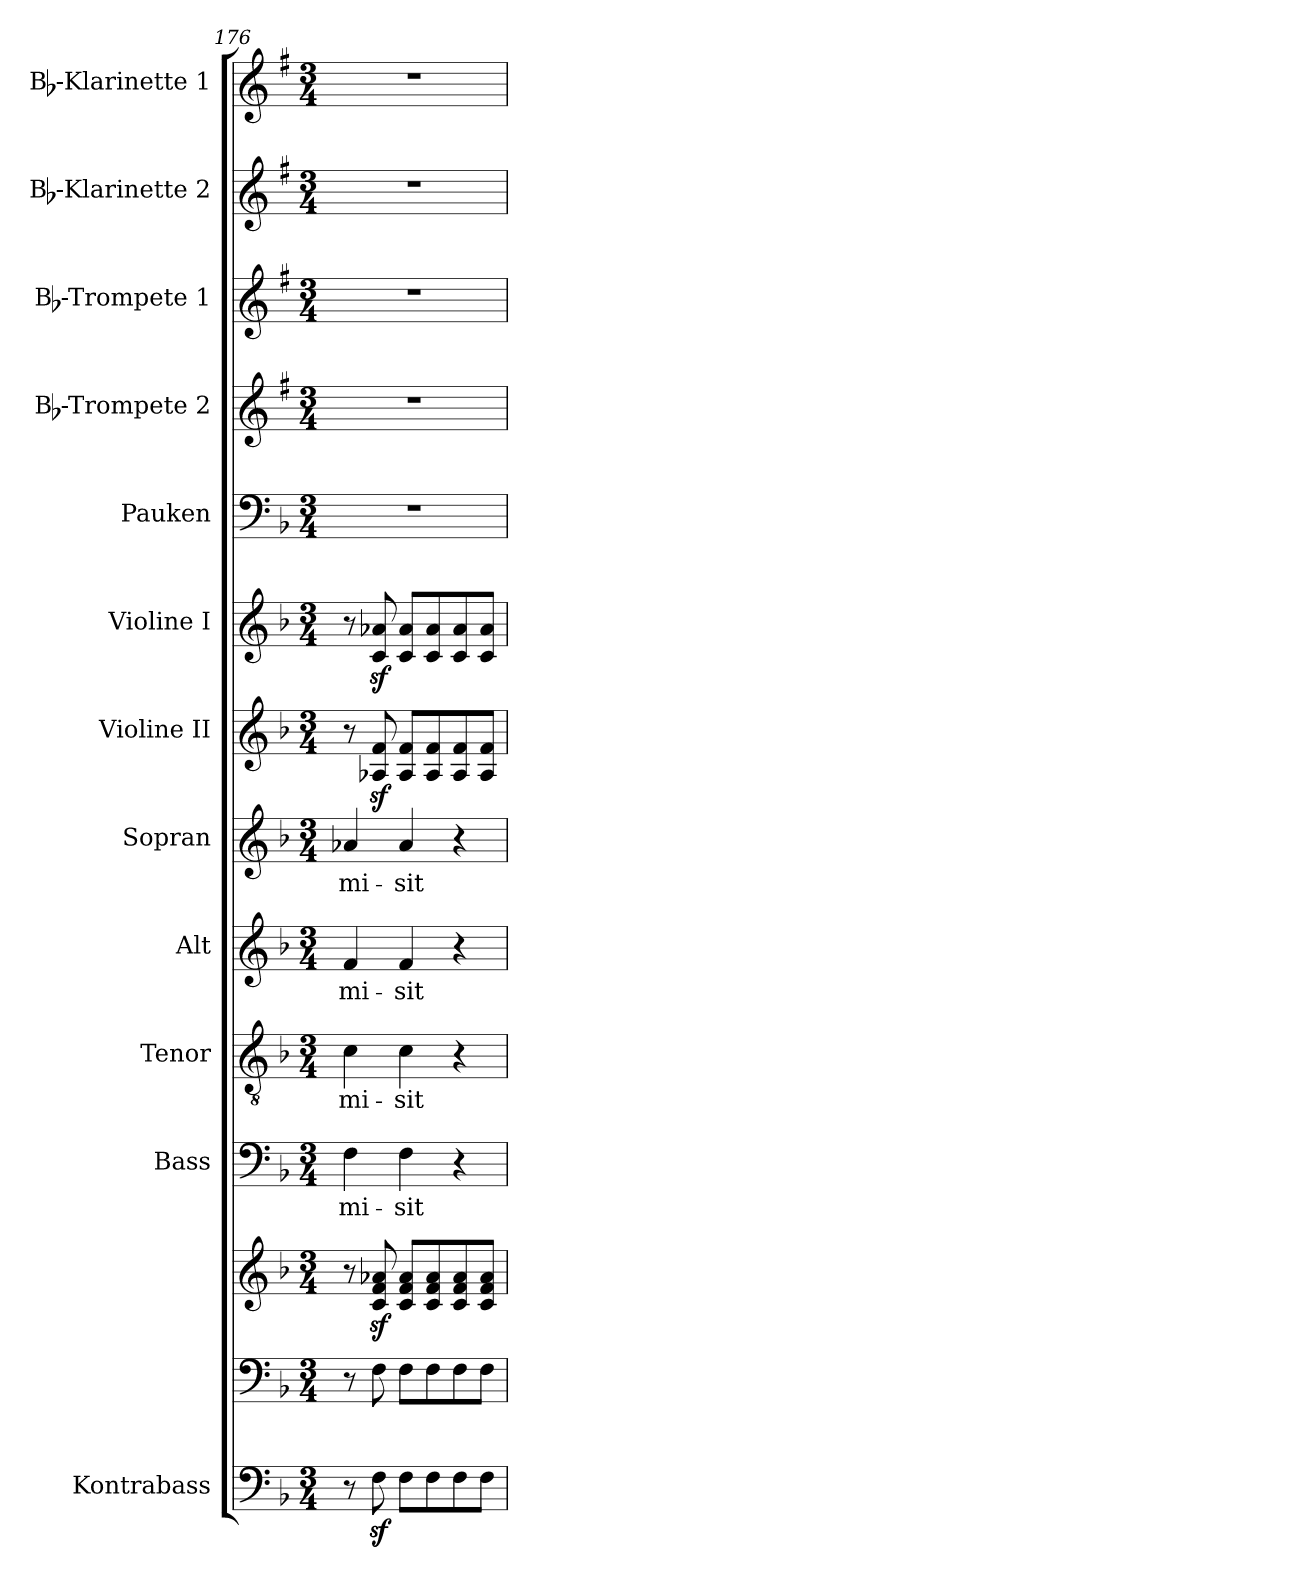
**kern	**kern	**kern	**kern	**text	**kern	**text	**kern	**text	**kern	**text	**kern	**kern	**kern	**kern	**kern	**kern	**kern
*part13	*part12	*part12	*part11	*part11	*part10	*part10	*part9	*part9	*part8	*part8	*part7	*part6	*part5	*part4	*part3	*part2	*part1
*staff14	*staff13	*staff12	*staff11	*staff11	*staff10	*staff10	*staff9	*staff9	*staff8	*staff8	*staff7	*staff6	*staff5	*staff4	*staff3	*staff2	*staff1
*I"Kontrabass	*	*	*I"Bass	*	*I"Tenor	*	*I"Alt	*	*I"Sopran	*	*I"Violine II	*I"Violine I	*I"Pauken	*I"Bb-Trompete 2	*I"Bb-Trompete 1	*I"Bb-Klarinette 2	*I"Bb-Klarinette 1
*I'Kb.	*	*	*I'B.	*	*I'T.	*	*I'A.	*	*I'S.	*	*I'Vl. II	*I'Vl. I	*I'Pk.	*I'Bb Trp. 2	*I'Bb Trp. 1	*I'Bb Kl. 2	*I'Bb Kl. 1
*clefF4	*clefF4	*clefG2	*clefF4	*	*clefGv2	*	*clefG2	*	*clefG2	*	*clefG2	*clefG2	*clefF4	*clefG2	*clefG2	*clefG2	*clefG2
*ITrd7c12	*	*	*	*	*	*	*	*	*	*	*	*	*	*ITrd1c2	*ITrd1c2	*ITrd1c2	*ITrd1c2
*k[b-]	*k[b-]	*k[b-]	*k[b-]	*	*k[b-]	*	*k[b-]	*	*k[b-]	*	*k[b-]	*k[b-]	*k[b-]	*k[b-]	*k[b-]	*k[b-]	*k[b-]
*F:	*F:	*F:	*F:	*	*F:	*	*F:	*	*F:	*	*F:	*F:	*F:	*F:	*F:	*F:	*F:
*M3/4	*M3/4	*M3/4	*M3/4	*	*M3/4	*	*M3/4	*	*M3/4	*	*M3/4	*M3/4	*M3/4	*M3/4	*M3/4	*M3/4	*M3/4
=176	=176	=176	=176	=176	=176	=176	=176	=176	=176	=176	=176	=176	=176	=176	=176	=176	=176
!	!	!	!	!LO:LY:b	!	!LO:LY:b	!	!LO:LY:b	!	!LO:LY:b	!	!	!	!	!	!	!
8r	8r	8r	4F\	mi-	4c\	mi-	4f/	mi-	4a-X/	mi-	8r	8r	2.r	2.r	2.r	2.r	2.r
8FFz<\	8F\	8c/z< 8f/z< 8a-X/z<	.	.	.	.	.	.	.	.	8A-X/z< 8f/z<	8c/z< 8a-X/z<	.	.	.	.	.
!	!	!	!	!LO:LY:b	!	!LO:LY:b	!	!LO:LY:b	!	!LO:LY:b	!	!	!	!	!	!	!
8FF\L	8F\L	8c/ 8f/ 8a-/L	4F\	-sit	4c\	-sit	4f/	-sit	4a-/	-sit	8A-/ 8f/L	8c/ 8a-/L	.	.	.	.	.
8FF\	8F\	8c/ 8f/ 8a-/	.	.	.	.	.	.	.	.	8A-/ 8f/	8c/ 8a-/	.	.	.	.	.
8FF\	8F\	8c/ 8f/ 8a-/	4r	.	4r	.	4r	.	4r	.	8A-/ 8f/	8c/ 8a-/	.	.	.	.	.
8FF\J	8F\J	8c/ 8f/ 8a-/J	.	.	.	.	.	.	.	.	8A-/ 8f/J	8c/ 8a-/J	.	.	.	.	.
=	=	=	=	=	=	=	=	=	=	=	=	=	=	=	=	=	=
*-	*-	*-	*-	*-	*-	*-	*-	*-	*-	*-	*-	*-	*-	*-	*-	*-	*-
